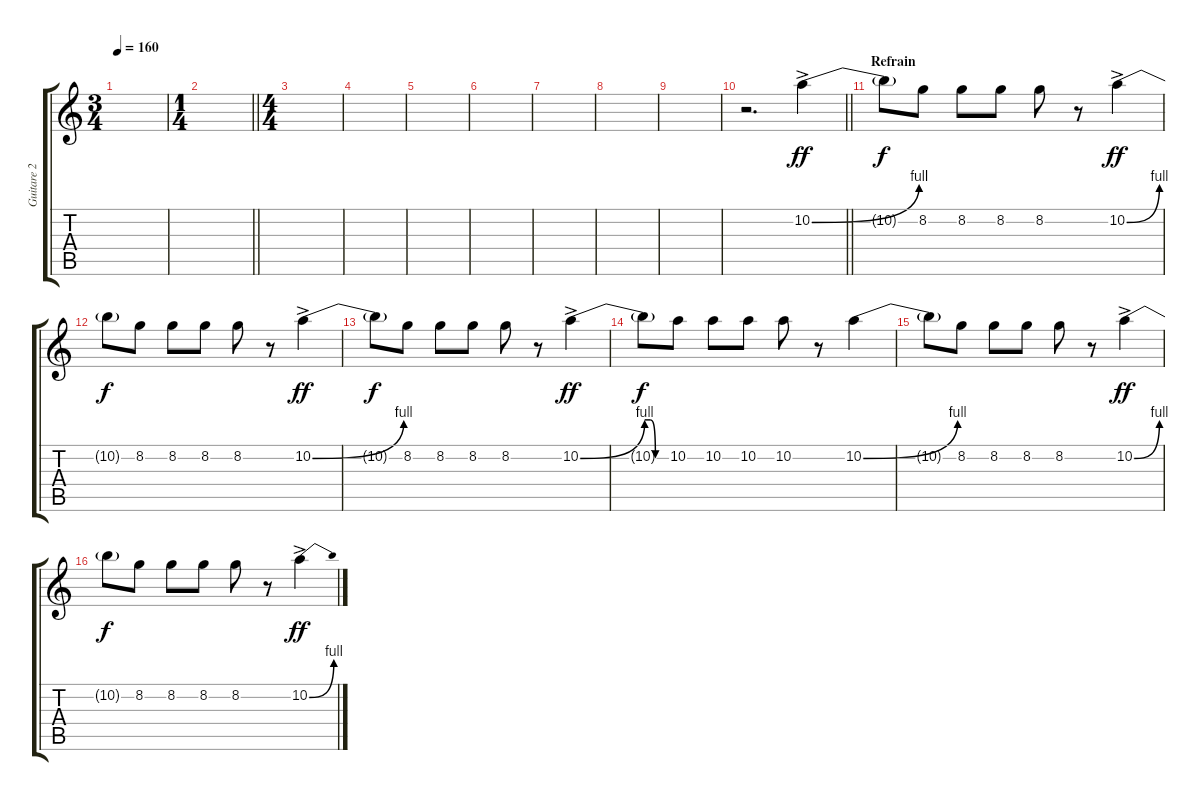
\track ("Guitare 2" "Guitare 2") {instrument distortionguitar}
\staff {score tabs}
\tuning (E4 B3 G3 D3 A2 E2) {hide}
\ts (3 4)
\tempo 160
\clef g2
\ks c
|
\ts (1 4)
\barLineRight lightlight
|
\ts (4 4)
|
|
|
|
|
|
|
\barLineRight lightlight
r.2{d} 10.2{be (bend 0 0 60 4) ac}.4{dy ff volume 10 instrument distortionguitar} |
\section ("" "Refrain")
10.2{t}.8{dy f volume 10} 8.2.8 8.2.8 8.2.8 8.2.8 r.8 10.2{be (bend 0 0 60 4) ac}.4{dy ff} |
10.2{t}.8{dy f} 8.2.8 8.2.8 8.2.8 8.2.8 r.8 10.2{be (bend 0 0 60 4) ac}.4{dy ff} |
10.2{t}.8{dy f} 8.2.8 8.2.8 8.2.8 8.2.8 r.8 10.2{be (bend 0 0 60 4) ac}.4{dy ff} |
10.2{be (custom 0 4 15 4 30 0 60 0) t}.8{dy f} 10.2.8 10.2.8 10.2.8 10.2.8 r.8 10.2{be (bend 0 0 60 4)}.4 |
10.2{t}.8{volume 10} 8.2.8 8.2.8 8.2.8 8.2.8 r.8 10.2{be (bend 0 0 60 4) ac}.4{dy ff} |
10.2{t}.8{dy f} 8.2.8 8.2.8 8.2.8 8.2.8 r.8 10.2{be (bend 0 0 60 4) ac}.4{dy ff}
